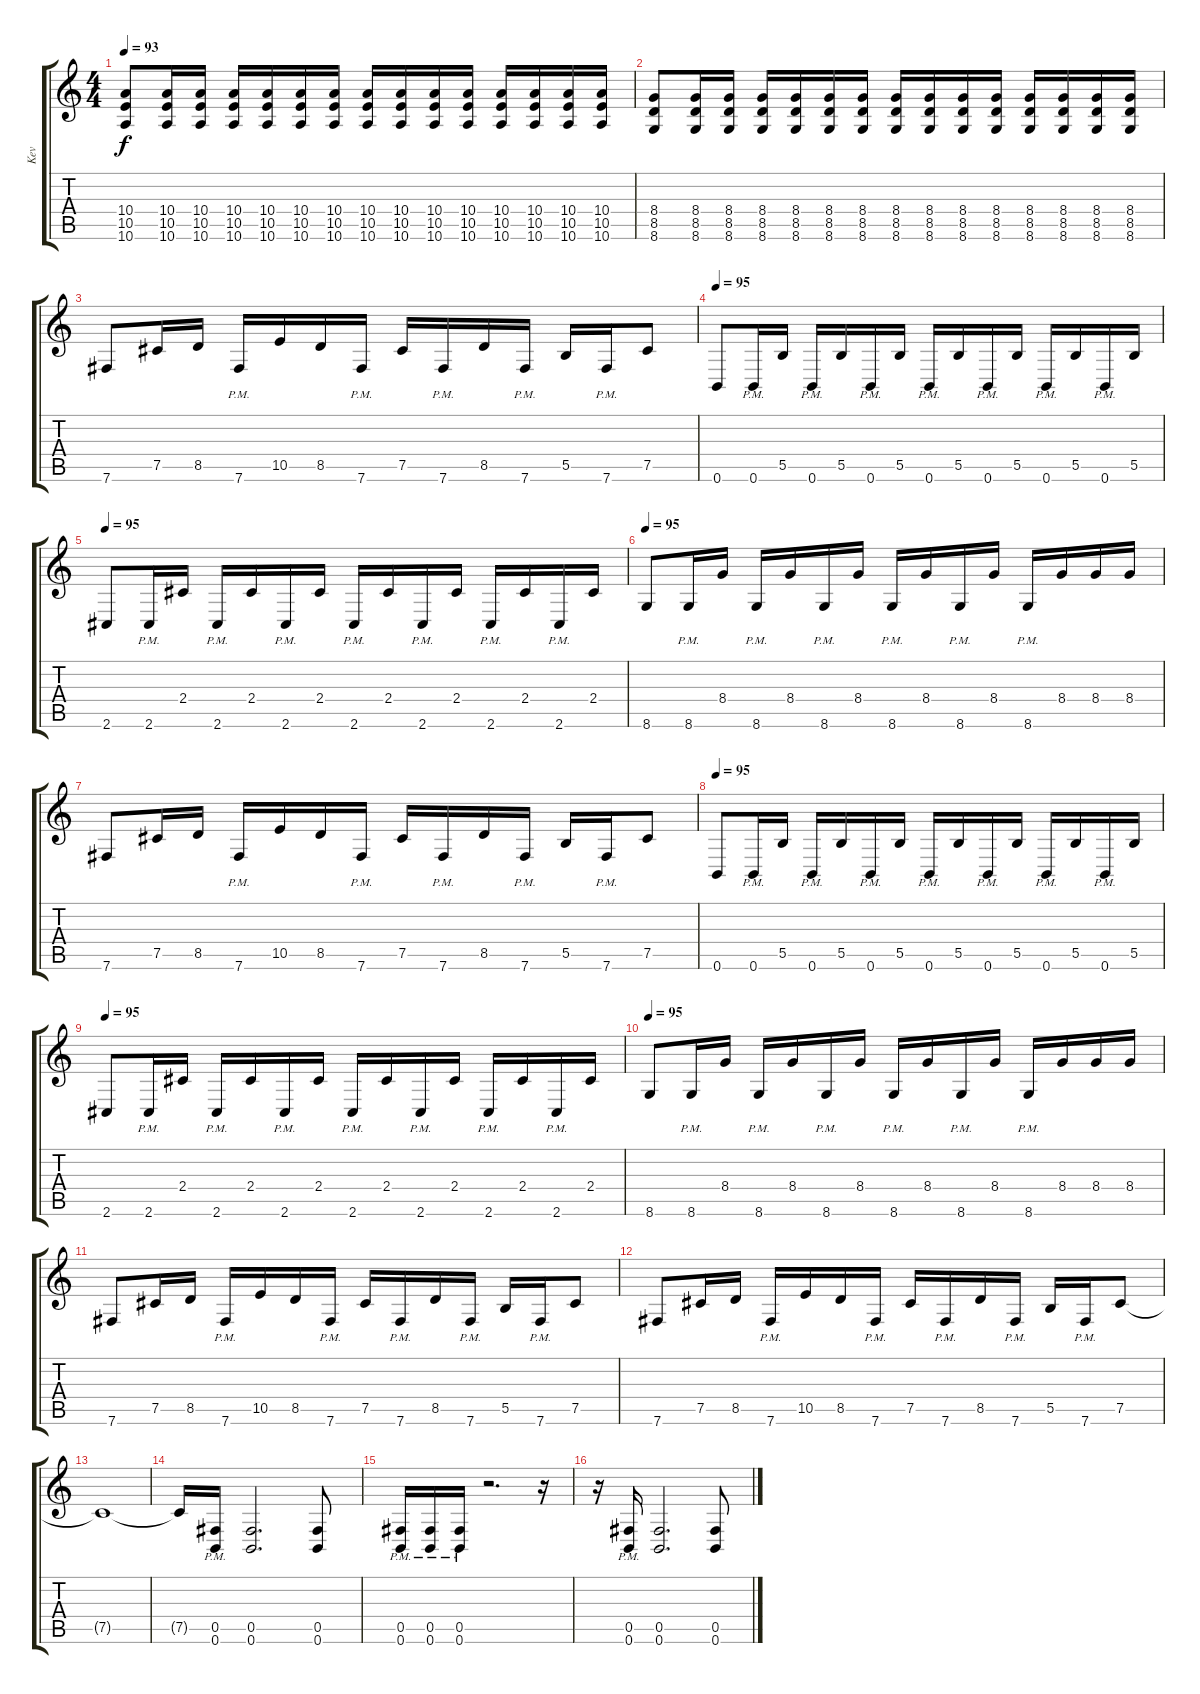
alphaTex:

\track ("Kev" "Kev") {instrument distortionguitar}
\staff {score tabs}
\tuning (Db4 Ab3 E3 B2 Gb2 B1) {hide}
\ts (4 4)
\tempo 93
\clef g2
\ks c
(10.4 10.5 10.6).8{dy f} (10.4 10.5 10.6).16 (10.4 10.5 10.6).16 (10.4 10.5 10.6).16 (10.4 10.5 10.6).16 (10.4 10.5 10.6).16 (10.4 10.5 10.6).16 (10.4 10.5 10.6).16 (10.4 10.5 10.6).16 (10.4 10.5 10.6).16 (10.4 10.5 10.6).16 (10.4 10.5 10.6).16 (10.4 10.5 10.6).16 (10.4 10.5 10.6).16 (10.4 10.5 10.6).16 |
(8.4 8.5 8.6).8 (8.4 8.5 8.6).16 (8.4 8.5 8.6).16 (8.4 8.5 8.6).16 (8.4 8.5 8.6).16 (8.4 8.5 8.6).16 (8.4 8.5 8.6).16 (8.4 8.5 8.6).16 (8.4 8.5 8.6).16 (8.4 8.5 8.6).16 (8.4 8.5 8.6).16 (8.4 8.5 8.6).16 (8.4 8.5 8.6).16 (8.4 8.5 8.6).16 (8.4 8.5 8.6).16 |
7.6.8 7.5.16 8.5.16 7.6{pm}.16 10.5.16 8.5.16 7.6{pm}.16 7.5.16 7.6{pm}.16 8.5.16 7.6{pm}.16 5.5.16 7.6{pm}.16 7.5.8 |
\tempo 95
0.6.8 0.6{pm}.16 5.5.16 0.6{pm}.16 5.5.16 0.6{pm}.16 5.5.16 0.6{pm}.16 5.5.16 0.6{pm}.16 5.5.16 0.6{pm}.16 5.5.16 0.6{pm}.16 5.5.16 |
\tempo 95
2.6.8 2.6{pm}.16 2.4.16 2.6{pm}.16 2.4.16 2.6{pm}.16 2.4.16 2.6{pm}.16 2.4.16 2.6{pm}.16 2.4.16 2.6{pm}.16 2.4.16 2.6{pm}.16 2.4.16 |
\tempo 95
8.6.8 8.6{pm}.16 8.4.16 8.6{pm}.16 8.4.16 8.6{pm}.16 8.4.16 8.6{pm}.16 8.4.16 8.6{pm}.16 8.4.16 8.6{pm}.16 8.4.16 8.4.16 8.4.16 |
7.6.8 7.5.16 8.5.16 7.6{pm}.16 10.5.16 8.5.16 7.6{pm}.16 7.5.16 7.6{pm}.16 8.5.16 7.6{pm}.16 5.5.16 7.6{pm}.16 7.5.8 |
\tempo 95
0.6.8 0.6{pm}.16 5.5.16 0.6{pm}.16 5.5.16 0.6{pm}.16 5.5.16 0.6{pm}.16 5.5.16 0.6{pm}.16 5.5.16 0.6{pm}.16 5.5.16 0.6{pm}.16 5.5.16 |
\tempo 95
2.6.8 2.6{pm}.16 2.4.16 2.6{pm}.16 2.4.16 2.6{pm}.16 2.4.16 2.6{pm}.16 2.4.16 2.6{pm}.16 2.4.16 2.6{pm}.16 2.4.16 2.6{pm}.16 2.4.16 |
\tempo 95
8.6.8 8.6{pm}.16 8.4.16 8.6{pm}.16 8.4.16 8.6{pm}.16 8.4.16 8.6{pm}.16 8.4.16 8.6{pm}.16 8.4.16 8.6{pm}.16 8.4.16 8.4.16 8.4.16 |
7.6.8 7.5.16 8.5.16 7.6{pm}.16 10.5.16 8.5.16 7.6{pm}.16 7.5.16 7.6{pm}.16 8.5.16 7.6{pm}.16 5.5.16 7.6{pm}.16 7.5.8 |
7.6.8 7.5.16 8.5.16 7.6{pm}.16 10.5.16 8.5.16 7.6{pm}.16 7.5.16 7.6{pm}.16 8.5.16 7.6{pm}.16 5.5.16 7.6{pm}.16 7.5.8 |
7.5{t}.1 |
7.5{t}.16 (0.5{pm} 0.6{pm}).16{balance 8} (0.5 0.6).2{d} (0.5 0.6).8 |
(0.5{pm} 0.6{pm}).16 (0.5{pm} 0.6{pm}).16 (0.5{pm} 0.6{pm}).16 r.2{d} r.16 |
r.16 (0.5{pm} 0.6{pm}).16 (0.5 0.6).2{d} (0.5 0.6).8
